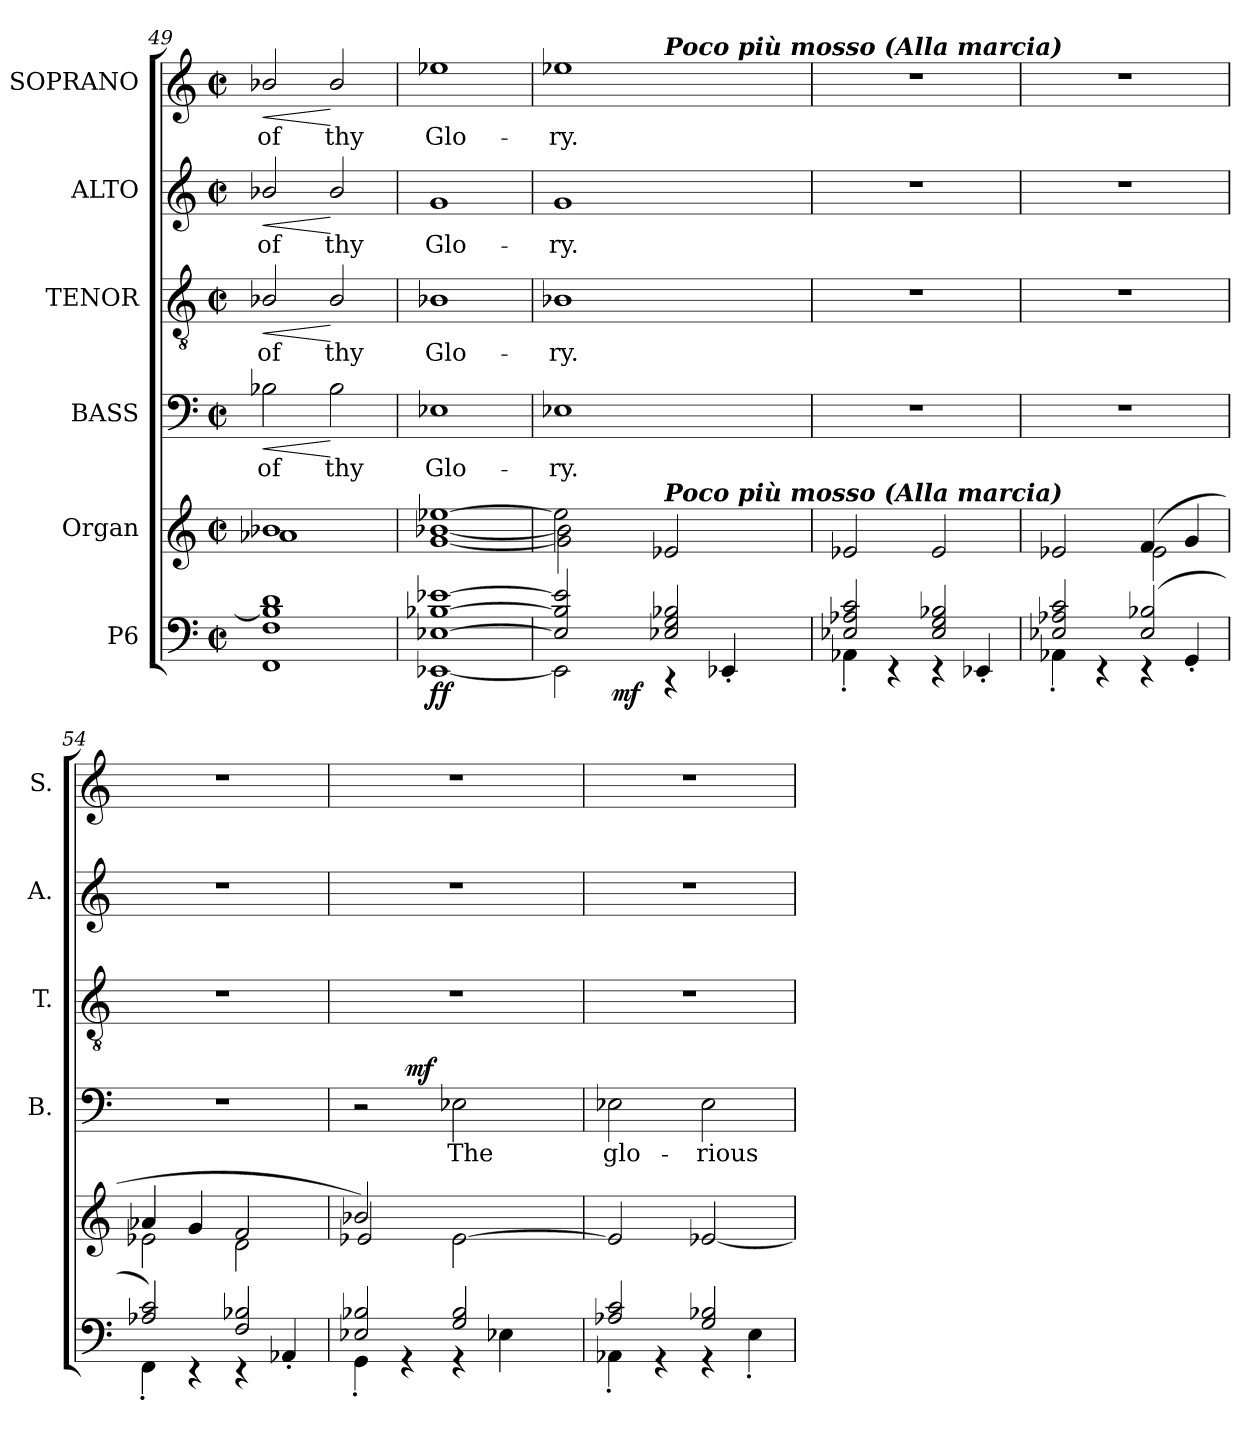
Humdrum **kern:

**kern	**dynam	**kern	**kern	**text	**dynam	**kern	**text	**dynam	**kern	**text	**dynam	**kern	**text	**dynam
*part6	*part6	*part5	*part4	*part4	*part4	*part3	*part3	*part3	*part2	*part2	*part2	*part1	*part1	*part1
*staff6	*staff6	*staff5	*staff4	*staff4	*staff4	*staff3	*staff3	*staff3	*staff2	*staff2	*staff2	*staff1	*staff1	*staff1
*I"P6	*	*I"Organ	*I"BASS	*	*	*I"TENOR	*	*	*I"ALTO	*	*	*I"SOPRANO	*	*
*	*	*	*I'B.	*	*	*I'T.	*	*	*I'A.	*	*	*I'S.	*	*
*clefF4	*	*clefG2	*clefF4	*	*	*clefGv2	*	*	*clefG2	*	*	*clefG2	*	*
*	*	*	*	*	*	*ITrd7c12	*	*	*	*	*	*	*	*
*k[]	*	*k[]	*k[]	*	*	*k[]	*	*	*k[]	*	*	*k[]	*	*
*C:	*	*C:	*C:	*	*	*C:	*	*	*C:	*	*	*C:	*	*
*M2/2	*	*M2/2	*M2/2	*	*	*M2/2	*	*	*M2/2	*	*	*M2/2	*	*
*met(c|)	*	*met(c|)	*met(c|)	*	*	*met(c|)	*	*	*met(c|)	*	*	*met(c|)	*	*
=49	=49	=49	=49	=49	=49	=49	=49	=49	=49	=49	=49	=49	=49	=49
*^	*	*^	*	*	*	*	*	*	*	*	*	*	*	*
!	!	!	!	!	!	!LO:LY:b:color=#000000	!LO:HP:b	!	!	!	!	!	!	!	!	!
!	!	!	!	!	!	!	!	!	!LO:LY:b:color=#000000	!LO:HP:b	!	!	!	!	!	!
!	!	!	!	!	!	!	!	!	!	!	!	!LO:LY:b:color=#000000	!LO:HP:b	!	!	!
!	!	!	!	!	!	!	!	!	!	!	!	!	!	!	!LO:LY:b:color=#000000	!LO:HP:b
(1B-i] 1di	1FFi 1Fi	.	1b-Xi	1a-Xi	2B-Xi\	of	<	2BB-Xi/	of	<	2b-Xi/	of	<	2b-Xi/	of	<
!	!	!	!	!	!	!LO:LY:b:color=#000000	!	!	!	!	!	!	!	!	!	!
!	!	!	!	!	!	!	!	!	!LO:LY:b:color=#000000	!	!	!	!	!	!	!
!	!	!	!	!	!	!	!	!	!	!	!	!LO:LY:b:color=#000000	!	!	!	!
!	!	!	!	!	!	!	!	!	!	!	!	!	!	!	!LO:LY:b:color=#000000	!
.	.	.	.	.	2B-i\	thy	[	2BB-i/	thy	[	2b-i/	thy	[	2b-i/	thy	[
!!LO:PB:g=z
=50	=50	=50	=50	=50	=50	=50	=50	=50	=50	=50	=50	=50	=50	=50	=50	=50
!	!	!	!	!	!	!LO:LY:b:color=#000000	!	!	!	!	!	!	!	!	!	!
!	!	!	!	!	!	!	!	!	!LO:LY:b:color=#000000	!	!	!	!	!	!	!
!	!	!	!	!	!	!	!	!	!	!	!	!LO:LY:b:color=#000000	!	!	!	!
!	!	!	!	!	!	!	!	!	!	!	!	!	!	!	!LO:LY:b:color=#000000	!
[1E-Xi [1B-Xi [1e-Xi	[1EE-Xi	ff	[1ee-Xi	[1gi [1b-Xi	1E-Xi	Glo-	.	1BB-Xi	Glo-	.	1gi	Glo-	.	1ee-Xi	Glo-	.
=51	=51	=51	=51	=51	=51	=51	=51	=51	=51	=51	=51	=51	=51	=51	=51	=51
!	!	!	!	!	!	!LO:LY:b:color=#000000	!	!	!	!	!	!	!	!	!	!
!	!	!	!	!	!	!	!	!	!LO:LY:b:color=#000000	!	!	!	!	!	!	!
!	!	!	!	!	!	!	!	!	!	!	!	!LO:LY:b:color=#000000	!	!	!	!
!	!	!	!	!	!	!	!	!	!	!	!	!	!	!	!LO:LY:b:color=#000000	!
*	*^	*	*	*	*	*	*	*	*	*	*	*	*	*^	*	*
*	*	*	*	*	*	*	*	*	*	*	*	*	*	*	*	*^	*	*
2E-i/] 2B-i] 2e-i]	2EE-i\]	8ryy	.	2ee-i\]	2gi\] 2b-i]	1E-Xi	-ry.	.	1BB-Xi	-ry.	.	1gi	-ry.	.	1ee-Xi	2ryy	2ryy	-ry.	.
.	.	32ryy	.	.	.	.	.	.	.	.	.	.	.	.	.	.	.	.	.
.	.	64ryy	.	.	.	.	.	.	.	.	.	.	.	.	.	.	.	.	.
.	.	128ryy	.	.	.	.	.	.	.	.	.	.	.	.	.	.	.	.	.
.	.	256ryy	.	.	.	.	.	.	.	.	.	.	.	.	.	.	.	.	.
.	.	1024ryy	.	.	.	.	.	.	.	.	.	.	.	.	.	.	.	.	.
.	.	2ryy	mf	.	.	.	.	.	.	.	.	.	.	.	.	.	.	.	.
!	!	!	!	!	!	!	!	!	!	!	!	!	!	!	!	!LO:TX:a:Bi:t=Poco più mosso (Alla marcia)	!	!	!
!	!	!	!	!LO:TX:a:Bi:t=Poco più mosso (Alla marcia)	!	!	!	!	!	!	!	!	!	!	!	!	!	!	!
2E-Xi/ 2Gi 2B-Xi	4r	.	.	2e-Xi/	2ryy	.	.	.	.	.	.	.	.	.	.	2ryy	4ryy	.	.
.	.	4ryy	.	.	.	.	.	.	.	.	.	.	.	.	.	.	.	.	.
.	4EE-X'i/	.	.	.	.	.	.	.	.	.	.	.	.	.	.	.	16ryy	.	.
.	.	.	.	.	.	.	.	.	.	.	.	.	.	.	.	.	32ryy	.	.
.	.	.	.	.	.	.	.	.	.	.	.	.	.	.	.	.	512.ryy	.	.
*	*	*	*	*	*	*	*	*	*	*	*	*	*	*	*MM84	*	*	*	*
.	.	.	.	.	.	.	.	.	.	.	.	.	.	.	.	.	8ryy	.	.
.	.	16ryy	.	.	.	.	.	.	.	.	.	.	.	.	.	.	.	.	.
.	.	.	.	.	.	.	.	.	.	.	.	.	.	.	.	.	64ryy	.	.
.	.	.	.	.	.	.	.	.	.	.	.	.	.	.	.	.	128ryy	.	.
.	.	.	.	.	.	.	.	.	.	.	.	.	.	.	.	.	256ryy	.	.
.	.	512.ryy	.	.	.	.	.	.	.	.	.	.	.	.	.	.	.	.	.
*	*	*	*	*	*	*	*	*	*	*	*	*	*	*	*MM168	*	*	*	*
.	.	.	.	.	.	.	.	.	.	.	.	.	.	.	.	.	1024ryy	.	.
*	*v	*v	*	*	*	*	*	*	*	*	*	*	*	*	*v	*v	*v	*	*
*	*	*	*v	*v	*	*	*	*	*	*	*	*	*	*	*	*
=52	=52	=52	=52	=52	=52	=52	=52	=52	=52	=52	=52	=52	=52	=52	=52
2E-Xi/ 2A-Xi 2ci	4AA-X'i\	.	2e-Xi/	1r	.	.	1r	.	.	1r	.	.	1r	.	.
.	4r	.	.	.	.	.	.	.	.	.	.	.	.	.	.
2E-i/ 2Gi 2B-Xi	4r	.	2e-i/	.	.	.	.	.	.	.	.	.	.	.	.
.	4EE-X'i/	.	.	.	.	.	.	.	.	.	.	.	.	.	.
=53	=53	=53	=53	=53	=53	=53	=53	=53	=53	=53	=53	=53	=53	=53	=53
*	*	*	*^	*	*	*	*	*	*	*	*	*	*	*	*
2E-Xi/ 2A-Xi 2ci	4AA-X'i\	.	2e-Xi/	2ryy	1r	.	.	1r	.	.	1r	.	.	1r	.	.
.	4r	.	.	.	.	.	.	.	.	.	.	.	.	.	.	.
(2E-i/ 2B-Xi	4r	.	(4fi/	2e-i\	.	.	.	.	.	.	.	.	.	.	.	.
.	4GG'i/	.	4gi/	.	.	.	.	.	.	.	.	.	.	.	.	.
=54	=54	=54	=54	=54	=54	=54	=54	=54	=54	=54	=54	=54	=54	=54	=54	=54
2A-Xi/ 2ci)	4FF'i\	.	4a-Xi/	2e-Xi\	1r	.	.	1r	.	.	1r	.	.	1r	.	.
.	4r	.	4gi/	.	.	.	.	.	.	.	.	.	.	.	.	.
2Fi/ 2B-Xi	4r	.	2fi/	2di\	.	.	.	.	.	.	.	.	.	.	.	.
.	4AA-X'i/	.	.	.	.	.	.	.	.	.	.	.	.	.	.	.
=55	=55	=55	=55	=55	=55	=55	=55	=55	=55	=55	=55	=55	=55	=55	=55	=55
*	*	*	*	*	*^	*	*	*	*	*	*	*	*	*	*	*
2E-Xi/ 2B-Xi	4GG'i\	.	2b-Xi/)	2e-Xi/	2r	4ryy	.	.	1r	.	.	1r	.	.	1r	.	.
.	4r	.	.	.	.	256..ryy	.	.	.	.	.	.	.	.	.	.	.
.	.	.	.	.	.	2ryy	.	mf	.	.	.	.	.	.	.	.	.
!	!	!	!	!	!	!	!LO:LY:b:color=#000000	!	!	!	!	!	!	!	!	!	!
2Gi/ 2B-i	4r	.	2ryy	[2e-i\	2E-Xi\	.	The	.	.	.	.	.	.	.	.	.	.
.	4E-Xi\	.	.	.	.	.	.	.	.	.	.	.	.	.	.	.	.
.	.	.	.	.	.	8ryy	.	.	.	.	.	.	.	.	.	.	.
.	.	.	.	.	.	16ryy	.	.	.	.	.	.	.	.	.	.	.
.	.	.	.	.	.	32ryy	.	.	.	.	.	.	.	.	.	.	.
.	.	.	.	.	.	64ryy	.	.	.	.	.	.	.	.	.	.	.
.	.	.	.	.	.	128ryy	.	.	.	.	.	.	.	.	.	.	.
.	.	.	.	.	.	1024ryy	.	.	.	.	.	.	.	.	.	.	.
*	*	*	*	*	*v	*v	*	*	*	*	*	*	*	*	*	*	*
!!LO:LB:g=z
=56	=56	=56	=56	=56	=56	=56	=56	=56	=56	=56	=56	=56	=56	=56	=56	=56
*	*	*	*	*	*^	*	*	*	*	*	*	*	*	*	*	*
!	!	!	!	!	!	!	!LO:LY:b:color=#000000	!	!	!	!	!	!	!	!	!	!
*	*	*	*	*	*v	*v	*	*	*	*	*	*	*	*	*	*	*
2A-Xi/ 2ci	4AA-X'i\	.	2ryy	2e-i/]	2E-Xi\	glo-	.	1r	.	.	1r	.	.	1r	.	.
.	4r	.	.	.	.	.	.	.	.	.	.	.	.	.	.	.
!	!	!	!	!	!	!LO:LY:b:color=#000000	!	!	!	!	!	!	!	!	!	!
2Gi/ 2B-Xi	4r	.	[2e-Xi/	2ryy	2E-i\	-rious	.	.	.	.	.	.	.	.	.	.
.	4E'i\	.	.	.	.	.	.	.	.	.	.	.	.	.	.	.
*v	*v	*	*	*	*	*	*	*	*	*	*	*	*	*	*	*
*	*	*v	*v	*	*	*	*	*	*	*	*	*	*	*	*
=	=	=	=	=	=	=	=	=	=	=	=	=	=	=
*-	*-	*-	*-	*-	*-	*-	*-	*-	*-	*-	*-	*-	*-	*-
